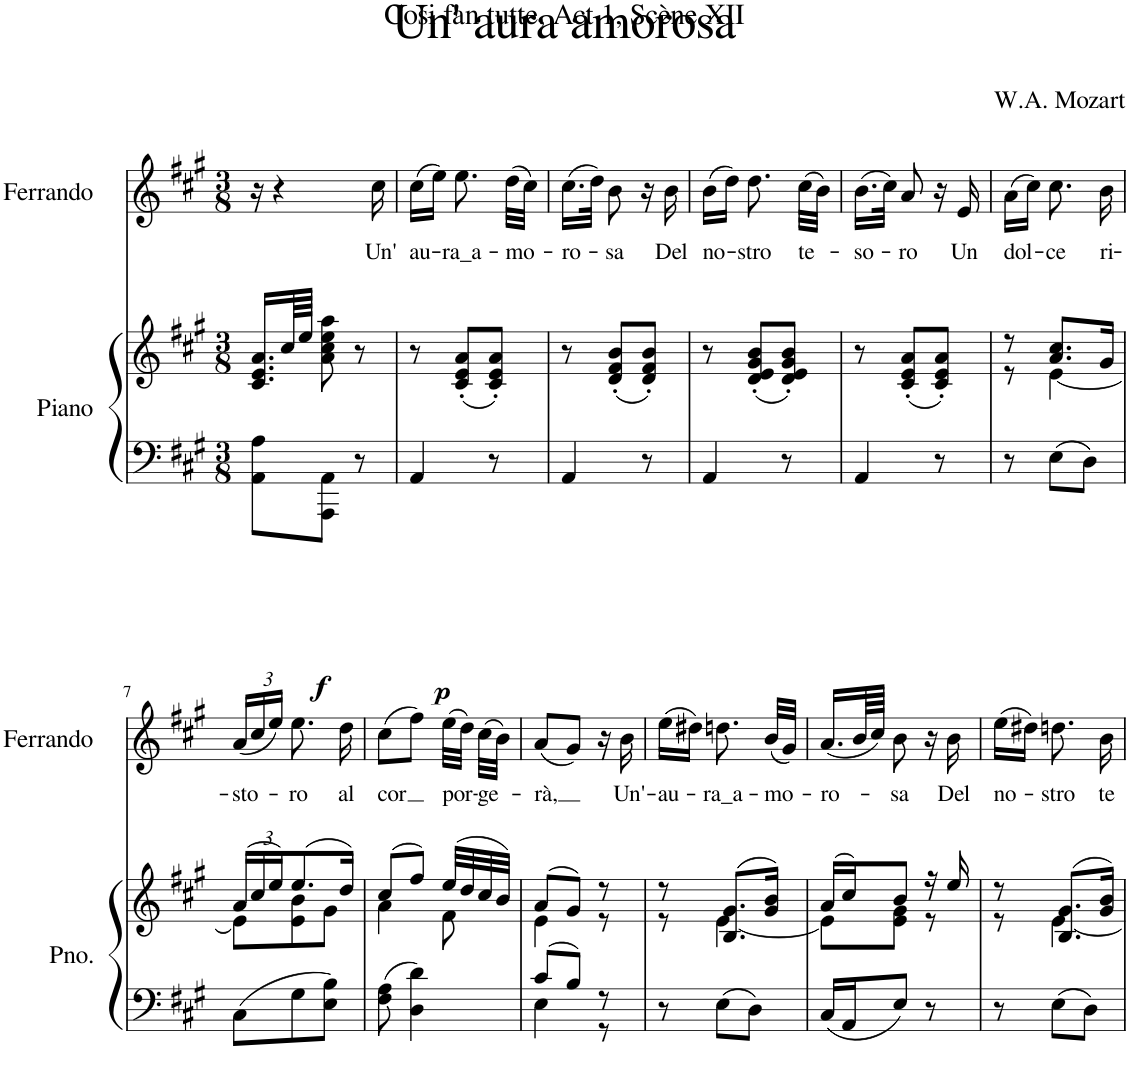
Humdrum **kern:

**kern	**kern	**dynam	**kern	**text
*part2	*part2	*part2	*part1	*part1
*staff3	*staff2	*staff2/3	*staff1	*staff1
*I"Piano	*	*	*I"Ferrando	*
*I'Pno.	*	*	*I'Ferrando	*
*clefF4	*clefG2	*	*clefG2	*
*k[f#c#g#]	*k[f#c#g#]	*	*k[f#c#g#]	*
*M3/8	*M3/8	*	*M3/8	*
=1	=1	=1	=1	=1
!	!	!LO:DY:b=2	!	!
8AA\ 8A\L	16.c#/ 16.e/ 16.a/LL	f	16r	.
.	.	.	4r	.
.	64cc#/LL	.	.	.
.	64ee/JJJJ	.	.	.
8AAA\ 8AA\J	8a\ 8cc#\ 8ee\ 8aa\	.	.	.
8r	8r	.	.	.
!	!	!	!	!LO:LY:b
.	.	.	16cc#\	Un'
=2	=2	=2	=2	=2
!	!	!LO:DY:b=2	!	!LO:LY:b
4AA/	8r	p	(16cc#\LL	au-
.	.	.	16ee\JJ)	.
!	!	!	!	!LO:LY:b
.	(8c#/' 8e/' 8a/'L	.	8.ee\	-ra_a-
8r	8c#/' 8e/' 8a/'J)	.	.	.
!	!	!	!	!LO:LY:b
.	.	.	(32dd\LLL	-mo-
.	.	.	32cc#\JJJ)	.
=3	=3	=3	=3	=3
!	!	!	!	!LO:LY:b
4AA/	8r	.	(16.cc#\LL	-ro-
.	.	.	32dd\JJk)	.
!	!	!	!	!LO:LY:b
.	(8d/' 8f#/' 8b/'L	.	8b\	-sa
8r	8d/' 8f#/' 8b/'J)	.	16r	.
!	!	!	!	!LO:LY:b
.	.	.	16b\	Del
=4	=4	=4	=4	=4
!	!	!	!	!LO:LY:b
4AA/	8r	.	(16b\LL	no-
.	.	.	16dd\JJ)	.
!	!	!	!	!LO:LY:b
.	(8d/' 8e/' 8g#/' 8b/'L	.	8.dd\	-stro
8r	8d/' 8e/' 8g#/' 8b/'J)	.	.	.
!	!	!	!	!LO:LY:b
.	.	.	(32cc#\LLL	te-
.	.	.	32b\JJJ)	.
=5	=5	=5	=5	=5
!	!	!	!	!LO:LY:b
4AA/	8r	.	(16.b\LL	-so-
.	.	.	32cc#\JJk)	.
!	!	!	!	!LO:LY:b
.	(8c#/' 8e/' 8a/'L	.	8a/	-ro
8r	8c#/' 8e/' 8a/'J)	.	16r	.
!	!	!	!	!LO:LY:b
.	.	.	16e/	Un
=6	=6	=6	=6	=6
*	*^	*	*	*
!	!	!	!	!	!LO:LY:b
8r	8r	8r	.	(16a\LL	dol-
.	.	.	.	16cc#\JJ)	.
!	!	!	!	!	!LO:LY:b
8E\L	8.a/ 8.cc#/L	[4e\	.	8.cc#\	-ce
8D\J	.	.	.	.	.
!	!	!	!	!	!LO:LY:b
.	16g#/Jk	.	.	16b\	ri-
!!LO:LB:g=z
=7	=7	=7	=7	=7	=7
*	*Xbrackettup	*	*	*Xbrackettup	*
!	!	!	!	!	!LO:LY:b
8C#\L	(24a/LL	8e\L]	.	(24a/LL	-sto-
.	24cc#/	.	.	24cc#/	.
.	24ee/J)	.	.	24ee/JJ)	.
!	!	!	!	!	!LO:LY:b
8G#\	(8.ee/	8e\ 8b\	.	8.ee\	-ro
8E\ 8B\J	.	8g#\J	.	.	.
!	!	!	!	!	!LO:LY:b
.	16dd/Jk)	.	.	16dd\	al
=8	=8	=8	=8	=8	=8
!	!	!	!	!	!LO:LY:b
8F#\ 8A\	(8cc#/L	4a\	.	(8cc#\L	cor
4D\ 4d\	8ff#/J)	.	.	8ff#\J)	.
!	!	!	!	!	!LO:LY:b
.	(32ee/LLL	8f#\	.	(32ee\LLL	por-
.	32dd/	.	.	32dd\JJJ)	.
!	!	!	!	!	!LO:LY:b
.	32cc#/	.	.	(32cc#\LLL	-ge-
.	32b/JJJ)	.	.	32b\JJJ)	.
=9	=9	=9	=9	=9	=9
*^	*	*	*	*	*
!	!	!	!	!	!	!LO:LY:b
8c#/L	4E\	(8a/L	4e\	.	(8a/L	-rà,
8B/J	.	8g#/J)	.	.	8g#/J)	.
8r	8r	8r	8r	.	16r	.
!	!	!	!	!	!	!LO:LY:b
.	.	.	.	.	16b\	Un'-
*v	*v	*	*	*	*	*
=10	=10	=10	=10	=10	=10
!	!	!	!	!	!LO:LY:b
8r	8r	8r	.	(16ee\LL	-au-
.	.	.	.	16dd#X\JJ)	.
!	!	!	!	!	!LO:LY:b
8E\L	(8.B/ 8.g#/L	[4e\	.	8.ddn\	-ra_a-
8D\J	.	.	.	.	.
!	!	!	!	!	!LO:LY:b
.	16g#/ 16b/Jk)	.	.	(32b/LLL	-mo-
.	.	.	.	32g#/JJJ)	.
=11	=11	=11	=11	=11	=11
!	!	!	!	!	!LO:LY:b
16C#/LL	(16a/LL	8e\L]	.	(16.a/LL	-ro-
16AA/J	16cc#/J)	.	.	.	.
.	.	.	.	64b/LL	.
.	.	.	.	64cc#/JJJJ)	.
!	!	!	!	!	!LO:LY:b
8E/J	8b/J	8e\ 8g#\J	.	8b\	-sa
8r	16r	8r	.	16r	.
!	!	!	!	!	!LO:LY:b
.	16ee/	.	.	16b\	Del
=12	=12	=12	=12	=12	=12
!	!	!	!	!	!LO:LY:b
8r	8r	8r	.	(16ee\LL	no-
.	.	.	.	16dd#X\JJ)	.
!	!	!	!	!	!LO:LY:b
8E\L	(8.B/ 8.g#/L	[4e\	.	8.ddn\	-stro
8D\J	.	.	.	.	.
!	!	!	!	!	!LO:LY:b
.	16g#/ 16b/Jk)	.	.	16b\	te
*	*v	*v	*	*	*
=	=	=	=	=
*-	*-	*-	*-	*-
